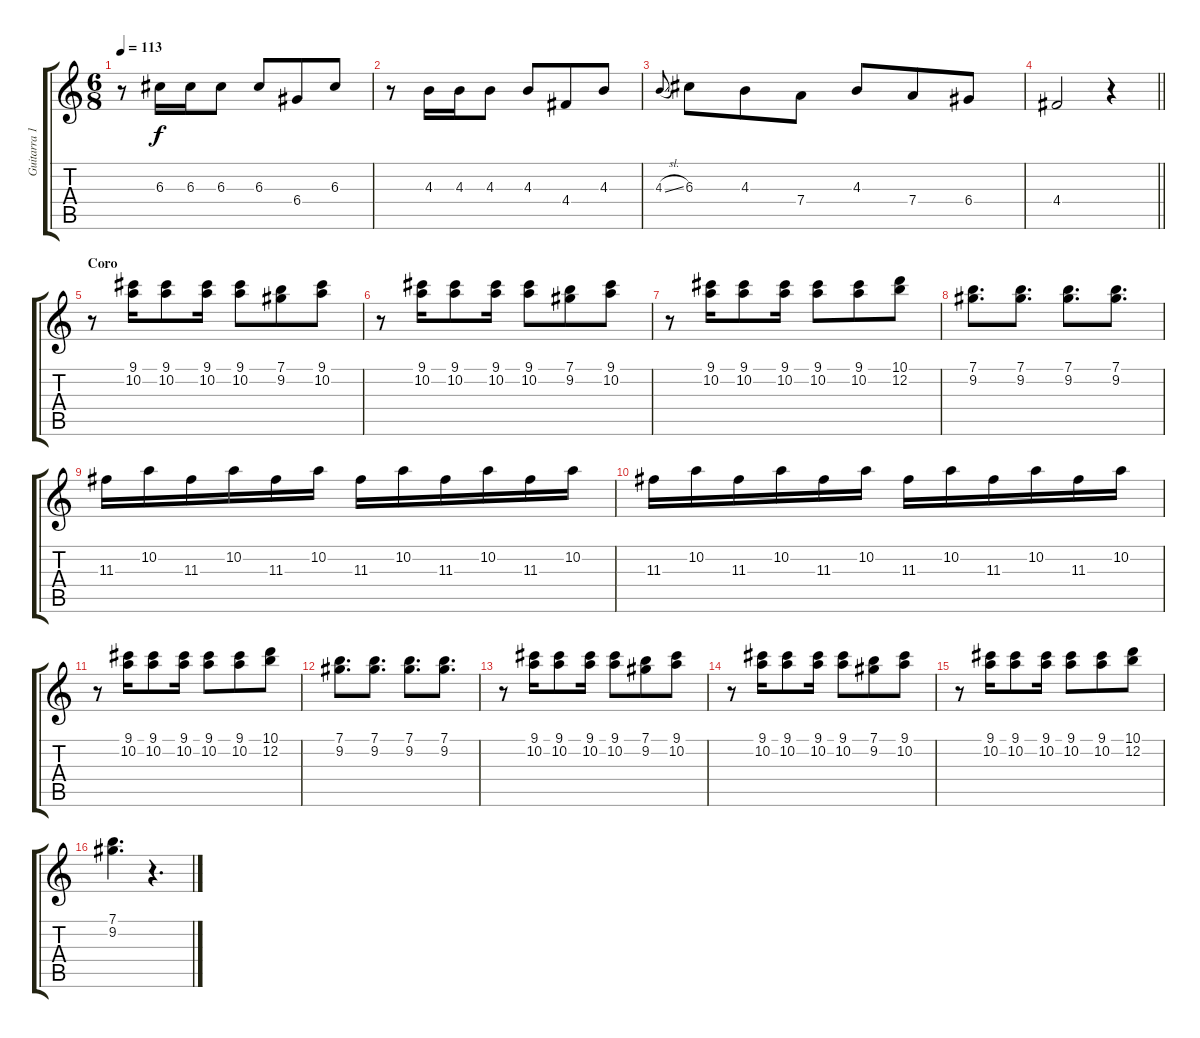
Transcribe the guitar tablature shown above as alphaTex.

\track ("Guitarra 1" "Guitarra 1") {instrument acousticguitarsteel}
\staff {score tabs}
\tuning (E4 B3 G3 D3 A2 E2) {hide}
\ts (6 8)
\tempo 113
\clef g2
\ks c
r.8{dy f} 6.3.16 6.3.16 6.3.8 6.3.8 6.4.8 6.3.8 |
r.8 4.3.16 4.3.16 4.3.8 4.3.8 4.4.8 4.3.8 |
4.3{sl}.8{gr onbeat} 6.3.8 4.3.8 7.4.8 4.3.8 7.4.8 6.4.8 |
\barLineRight lightlight
4.4.2 r.4 |
\section ("" "Coro")
r.8 (9.1 10.2).16 (9.1 10.2).8 (9.1 10.2).16 (9.1 10.2).8 (7.1 9.2).8 (9.1 10.2).8 |
r.8 (9.1 10.2).16 (9.1 10.2).8 (9.1 10.2).16 (9.1 10.2).8 (7.1 9.2).8 (9.1 10.2).8 |
r.8 (9.1 10.2).16 (9.1 10.2).8 (9.1 10.2).16 (9.1 10.2).8 (9.1 10.2).8 (10.1 12.2).8 |
(7.1 9.2).8{d} (7.1 9.2).8{d} (7.1 9.2).8{d} (7.1 9.2).8{d} |
11.3.16 10.2.16 11.3.16 10.2.16 11.3.16 10.2.16 11.3.16 10.2.16 11.3.16 10.2.16 11.3.16 10.2.16 |
11.3.16 10.2.16 11.3.16 10.2.16 11.3.16 10.2.16 11.3.16 10.2.16 11.3.16 10.2.16 11.3.16 10.2.16 |
r.8 (9.1 10.2).16 (9.1 10.2).8 (9.1 10.2).16 (9.1 10.2).8 (9.1 10.2).8 (10.1 12.2).8 |
(7.1 9.2).8{d} (7.1 9.2).8{d} (7.1 9.2).8{d} (7.1 9.2).8{d} |
r.8 (9.1 10.2).16 (9.1 10.2).8 (9.1 10.2).16 (9.1 10.2).8 (7.1 9.2).8 (9.1 10.2).8 |
r.8 (9.1 10.2).16 (9.1 10.2).8 (9.1 10.2).16 (9.1 10.2).8 (7.1 9.2).8 (9.1 10.2).8 |
r.8 (9.1 10.2).16 (9.1 10.2).8 (9.1 10.2).16 (9.1 10.2).8 (9.1 10.2).8 (10.1 12.2).8 |
(7.1 9.2).4{d} r.4{d}
